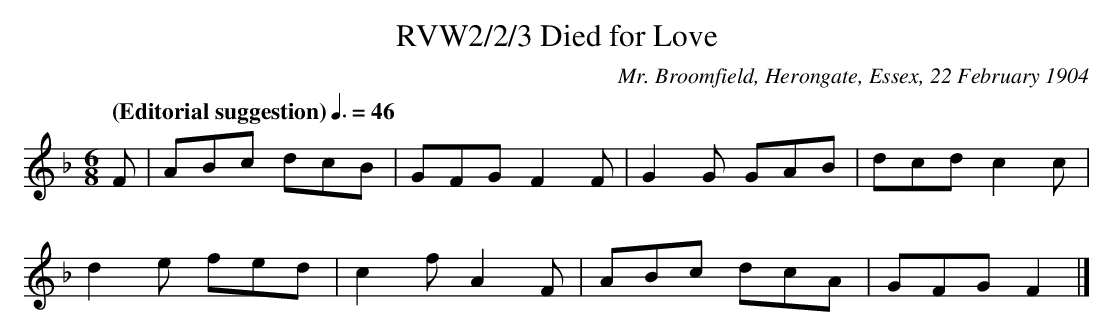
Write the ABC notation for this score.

X:1
T:RVW2/2/3 Died for Love
C:Mr. Broomfield, Herongate, Essex, 22 February 1904
L:1/8
Q: "(Editorial suggestion)" 3/8=46
M:6/8
K:F
F | ABc dcB | GFG F2 F | G2 G GAB | dcd c2 c|
d2 e fed | c2 f A2 F | ABc dcA | GFG F2|]
